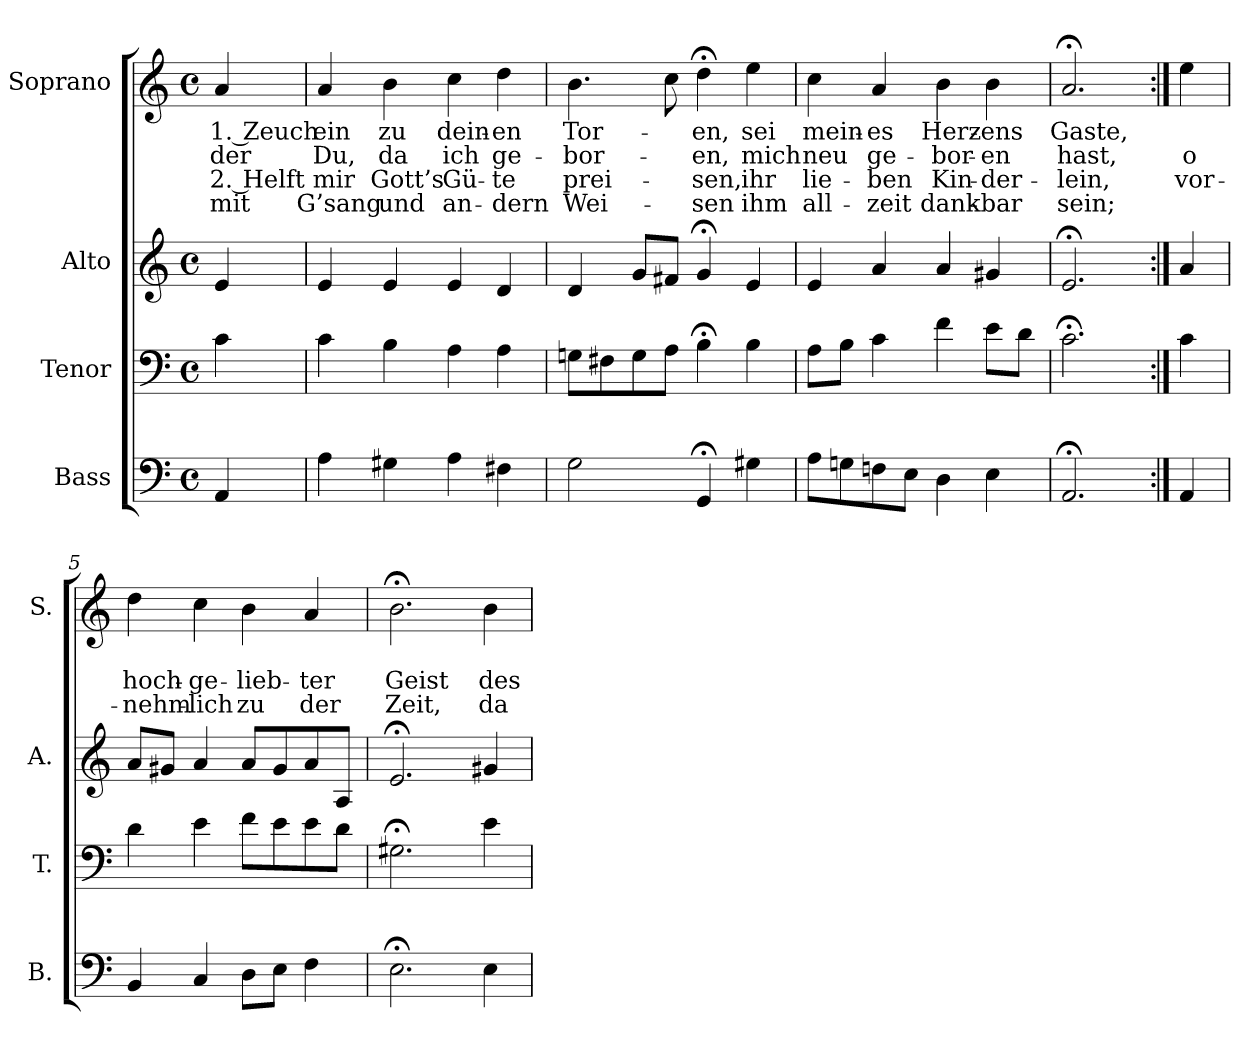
**kern	**kern	**kern	**kern	**text	**text	**text	**text
*part4	*part3	*part2	*part1	*part1	*part1	*part1	*part1
*staff4	*staff3	*staff2	*staff1	*staff1	*staff1	*staff1	*staff1
*I"Bass	*I"Tenor	*I"Alto	*I"Soprano	*	*	*	*
*I'B.	*I'T.	*I'A.	*I'S.	*	*	*	*
*clefF4	*clefF4	*clefG2	*clefG2	*	*	*	*
*k[]	*k[]	*k[]	*k[]	*	*	*	*
*a:	*a:	*a:	*a:	*	*	*	*
*M4/4	*M4/4	*M4/4	*M4/4	*	*	*	*
*met(c)	*met(c)	*met(c)	*met(c)	*	*	*	*
=	=	=	=	=	=	=	=
4AA/	4c\	4e/	4a/	1. Zeuch	der	2. Helft	mit
=1	=1	=1	=1	=1	=1	=1	=1
4A\	4c\	4e/	4a/	ein	Du,	mir	G’sang
4G#X\	4B\	4e/	4b\	zu	da	Gott’s	und
4A\	4A\	4e/	4cc\	dein-	ich	Gü-	an-
4F#X\	4A\	4d/	4dd\	-en	ge-	-te	-dern
=2	=2	=2	=2	=2	=2	=2	=2
2G\	8Gn\L	4d/	4.b\	Tor-	-bor-	prei-	Wei-
.	8F#X\	.	.	.	.	.	.
.	8G\	8g/L	.	.	.	.	.
.	8A\J	8f#X/J	8cc\	.	.	.	.
4GG;</	4B;<\	4g;</	4dd;<\	-en,	-en,	-sen,	-sen
4G#X\	4B\	4e/	4ee\	sei	mich	ihr	ihm
=3	=3	=3	=3	=3	=3	=3	=3
8A\L	8A\L	4e/	4cc\	mein-	neu	lie-	all-
8Gn\	8B\J	.	.	.	.	.	.
8Fn\	4c\	4a/	4a/	-es	ge-	-ben	-zeit
8E\J	.	.	.	.	.	.	.
4D\	4f\	4a/	4b\	Herz-	-bor-	Kin-	dank-
4E\	8e\L	4g#X/	4b\	-ens	-en	-der-	-bar
.	8d\J	.	.	.	.	.	.
=4	=4	=4	=4	=4	=4	=4	=4
2.AA;</	2.c;<\	2.e;</	2.a;</	Gaste,	hast,	-lein,	sein;
!!LO:LB:g=z
=4a:|!	=4a:|!	=4a:|!	=4a:|!	=4a:|!	=4a:|!	=4a:|!	=4a:|!
4AA/	4c\	4a/	4ee\	.	o	vor-	.
=5	=5	=5	=5	=5	=5	=5	=5
4BB/	4d\	8a/L	4dd\	.	hoch-	-nehm-	.
.	.	8g#X/J	.	.	.	.	.
4C/	4e\	4a/	4cc\	.	-ge-	-lich	.
8D\L	8f\L	8a/L	4b\	.	-lieb-	zu	.
8E\J	8e\	8g#/	.	.	.	.	.
4F\	8e\	8a/	4a/	.	-ter	der	.
.	8d\J	8A/J	.	.	.	.	.
=6	=6	=6	=6	=6	=6	=6	=6
2.E;<\	2.G#X;<\	2.e;</	2.b;<\	.	Geist	Zeit,	.
4E\	4e\	4g#X/	4b\	.	des	da	.
=	=	=	=	=	=	=	=
*-	*-	*-	*-	*-	*-	*-	*-
